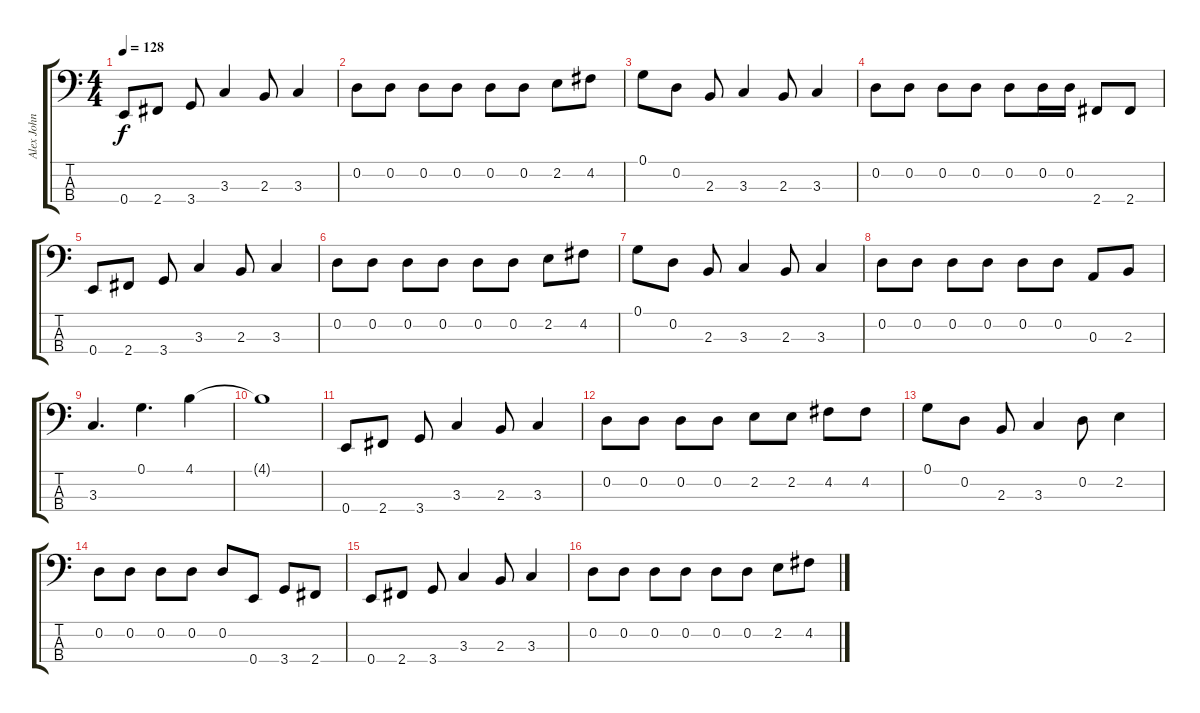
\track ("Alex John Such" "Alex John ") {instrument electricbassfinger}
\staff {score tabs}
\tuning (G2 D2 A1 E1) {hide}
\ts (4 4)
\tempo 128
\clef f4
\ks c
0.4.8{dy f} 2.4.8 3.4.8 3.3.4 2.3.8 3.3.4 |
0.2.8 0.2.8 0.2.8 0.2.8 0.2.8 0.2.8 2.2.8 4.2.8 |
0.1.8 0.2.8 2.3.8 3.3.4 2.3.8 3.3.4 |
0.2.8 0.2.8 0.2.8 0.2.8 0.2.8 0.2.16 0.2.16 2.4.8 2.4.8 |
0.4.8 2.4.8 3.4.8 3.3.4 2.3.8 3.3.4 |
0.2.8 0.2.8 0.2.8 0.2.8 0.2.8 0.2.8 2.2.8 4.2.8 |
0.1.8 0.2.8 2.3.8 3.3.4 2.3.8 3.3.4 |
0.2.8 0.2.8 0.2.8 0.2.8 0.2.8 0.2.8 0.3.8 2.3.8 |
3.3.4{d} 0.1.4{d} 4.1.4 |
4.1{t}.1 |
0.4.8 2.4.8 3.4.8 3.3.4 2.3.8 3.3.4 |
0.2.8 0.2.8 0.2.8 0.2.8 2.2.8 2.2.8 4.2.8 4.2.8 |
0.1.8 0.2.8 2.3.8 3.3.4 0.2.8 2.2.4 |
0.2.8 0.2.8 0.2.8 0.2.8 0.2.8 0.4.8 3.4.8 2.4.8 |
0.4.8 2.4.8 3.4.8 3.3.4 2.3.8 3.3.4 |
0.2.8 0.2.8 0.2.8 0.2.8 0.2.8 0.2.8 2.2.8 4.2.8
